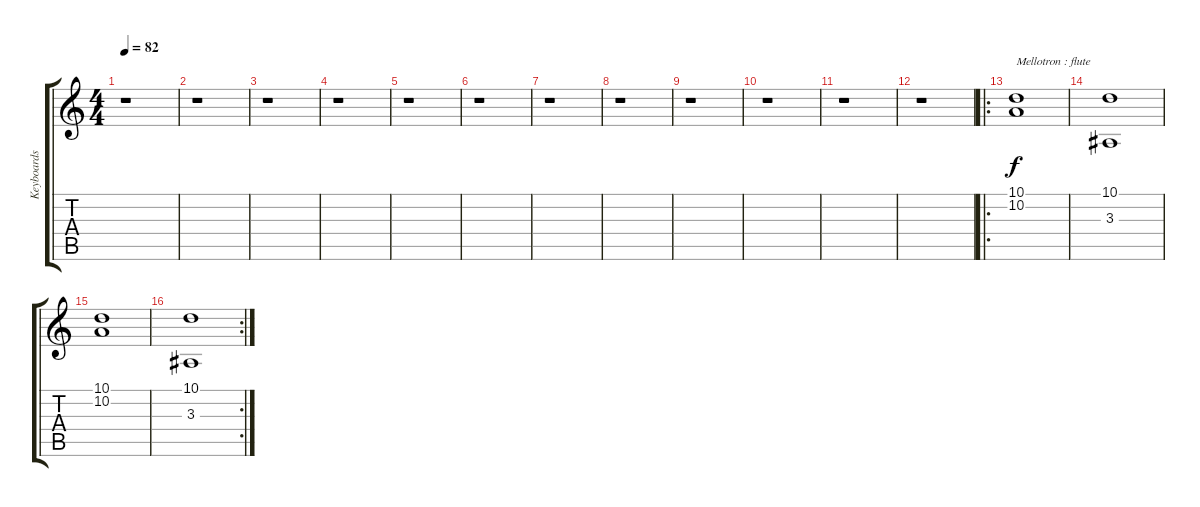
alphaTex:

\track ("Keyboards" "Keyboards") {instrument flute}
\staff {score tabs}
\tuning (E4 B3 G3 D3 A2 E2) {hide}
\ts (4 4)
\tempo 82
\clef g2
\ks c
r.1{dy f instrument flute} |
r.1 |
r.1 |
r.1 |
r.1 |
r.1 |
r.1 |
r.1 |
r.1 |
r.1 |
r.1 |
r.1 |
\ro
(10.1 10.2).1{txt "Mellotron : flute" volume 5} |
(10.1 3.3).1 |
(10.1 10.2).1{volume 5} |
\rc 2
(10.1 3.3).1
